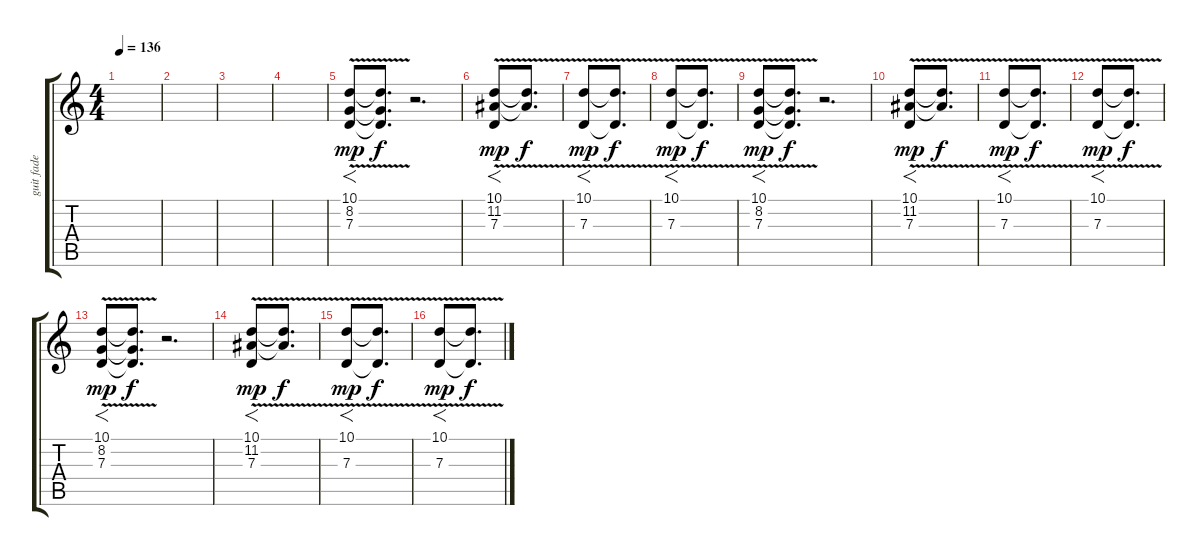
\track ("guit fade in" "guit fade ") {instrument pad1newage}
\staff {score tabs}
\tuning (E4 B3 G3 D3 A2 E2) {hide}
\ts (4 4)
\tempo 136
\clef g2
\ks c
|
|
|
|
(10.1 8.2{v} 7.3).8{f dy mp} (10.1{t} 8.2{t} 7.3{t}).8{d dy f} r.2{d} |
(10.1 11.2{v} 7.3).8{f dy mp} (10.1{t} 11.2{t}).8{d dy f} |
(10.1{v} 7.3).8{f dy mp} (10.1{t} 7.3{t}).8{d dy f} |
(10.1{v} 7.3).8{f dy mp} (10.1{t} 7.3{t}).8{d dy f} |
(10.1 8.2{v} 7.3).8{f dy mp} (10.1{t} 8.2{t} 7.3{t}).8{d dy f} r.2{d} |
(10.1 11.2{v} 7.3).8{f dy mp} (10.1{t} 11.2{t}).8{d dy f} |
(10.1{v} 7.3).8{f dy mp} (10.1{t} 7.3{t}).8{d dy f} |
(10.1{v} 7.3).8{f dy mp} (10.1{t} 7.3{t}).8{d dy f} |
(10.1 8.2{v} 7.3).8{f dy mp} (10.1{t} 8.2{t} 7.3{t}).8{d dy f} r.2{d} |
(10.1 11.2{v} 7.3).8{f dy mp} (10.1{t} 11.2{t}).8{d dy f} |
(10.1{v} 7.3).8{f dy mp} (10.1{t} 7.3{t}).8{d dy f} |
(10.1{v} 7.3).8{f dy mp} (10.1{t} 7.3{t}).8{d dy f}
